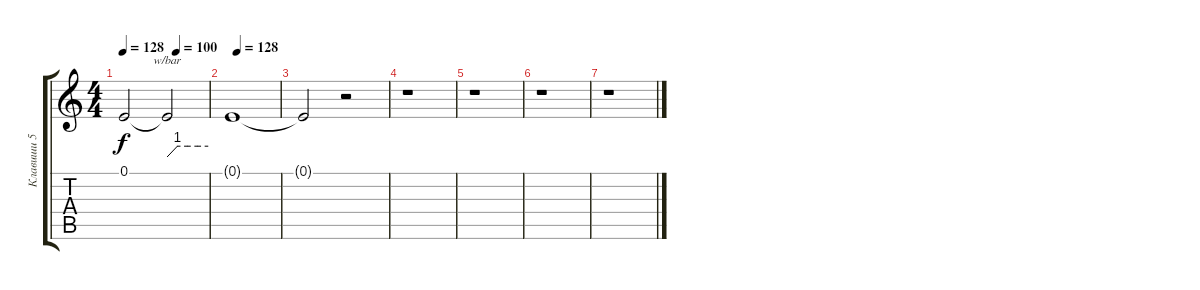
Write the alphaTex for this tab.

\track ("Клавиши 5" "Клавиши 5") {instrument lead1square}
\staff {score tabs}
\tuning (E4 B3 G3 D3 A2 E2) {hide}
\ts (4 4)
\tempo 128
\tempo (100 0.625)
\clef g2
\ks c
0.1{t}.2{dy f} 0.1{t}.2{tbe (custom default 0 0 15 4 30 4 45 4 60 4)} |
\tempo (128 0.125)
0.1{t}.1 |
0.1{t}.2{volume 0} r.2 |
r.1 |
r.1 |
r.1 |
r.1
